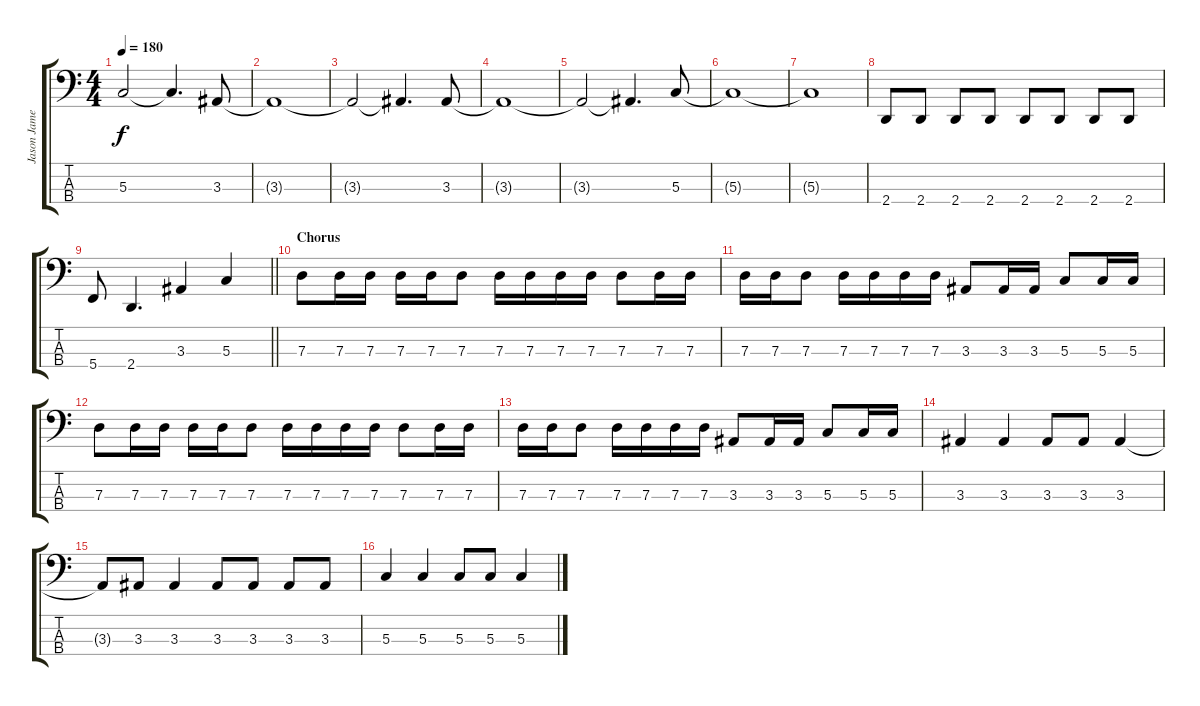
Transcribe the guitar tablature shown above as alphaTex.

\track ("Jason James" "Jason Jame") {instrument electricbasspick}
\staff {score tabs}
\tuning (F2 C2 G1 C1) {hide}
\ts (4 4)
\tempo 180
\clef f4
\ks c
5.3{t}.2{dy f} 5.3{t}.4{d} 3.3.8 |
3.3{t}.1 |
3.3{t}.2 3.3{t}.4{d} 3.3.8 |
3.3{t}.1 |
3.3{t}.2 3.3{t}.4{d} 5.3.8 |
5.3{t}.1 |
5.3{t}.1 |
2.4.8 2.4.8 2.4.8 2.4.8 2.4.8 2.4.8 2.4.8 2.4.8 |
\barLineRight lightlight
5.4.8 2.4.4{d} 3.3.4 5.3.4 |
\section ("" "Chorus")
7.3.8 7.3.16 7.3.16 7.3.16 7.3.16 7.3.8 7.3.16 7.3.16 7.3.16 7.3.16 7.3.8 7.3.16 7.3.16 |
7.3.16 7.3.16 7.3.8 7.3.16 7.3.16 7.3.16 7.3.16 3.3.8 3.3.16 3.3.16 5.3.8 5.3.16 5.3.16 |
7.3.8 7.3.16 7.3.16 7.3.16 7.3.16 7.3.8 7.3.16 7.3.16 7.3.16 7.3.16 7.3.8 7.3.16 7.3.16 |
7.3.16 7.3.16 7.3.8 7.3.16 7.3.16 7.3.16 7.3.16 3.3.8 3.3.16 3.3.16 5.3.8 5.3.16 5.3.16 |
3.3.4 3.3.4 3.3.8 3.3.8 3.3.4 |
3.3{t}.8 3.3.8 3.3.4 3.3.8 3.3.8 3.3.8 3.3.8 |
5.3.4 5.3.4 5.3.8 5.3.8 5.3.4
